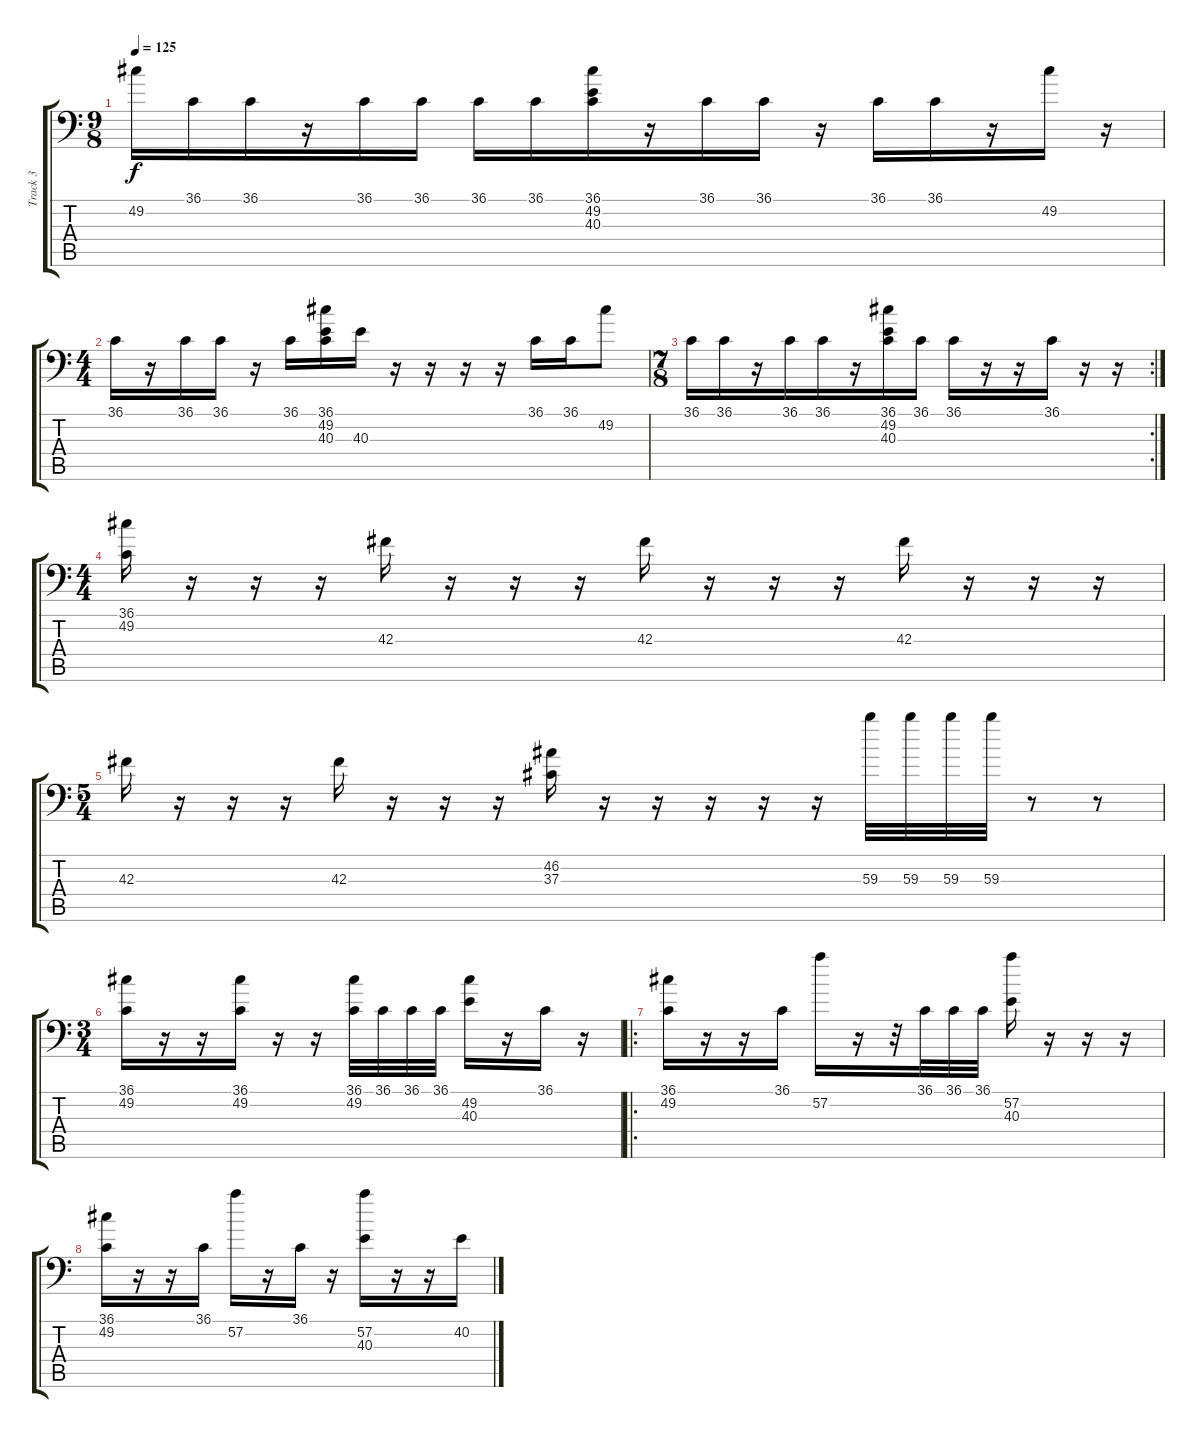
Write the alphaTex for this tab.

\track ("Track 3" "Track 3") {instrument acousticgrandpiano}
\staff {score tabs}
\tuning (C-1 C-1 C-1 C-1 C-1 C-1) {hide}
\ts (9 8)
\tempo 125
\clef f4
\ks c
49.2.16{dy f} 36.1.16 36.1.16 r.16 36.1.16 36.1.16 36.1.16 36.1.16 (36.1 49.2 40.3).16 r.16 36.1.16 36.1.16 r.16 36.1.16 36.1.16 r.16 49.2.16 r.16 |
\ts (4 4)
36.1.16 r.16 36.1.16 36.1.16 r.16 36.1.16 (36.1 49.2 40.3).16 40.3.16 r.16 r.16 r.16 r.16 36.1.16 36.1.16 49.2.8 |
\rc 2
\ts (7 8)
36.1.16 36.1.16 r.16 36.1.16 36.1.16 r.16 (36.1 49.2 40.3).16 36.1.16 36.1.16 r.16 r.16 36.1.16 r.16 r.16 |
\ts (4 4)
(36.1 49.2).16 r.16 r.16 r.16 42.3.16 r.16 r.16 r.16 42.3.16 r.16 r.16 r.16 42.3.16 r.16 r.16 r.16 |
\ts (5 4)
42.3.16 r.16 r.16 r.16 42.3.16 r.16 r.16 r.16 (46.2 37.3).16 r.16 r.16 r.16 r.16 r.16 59.3.32 59.3.32 59.3.32 59.3.32 r.8 r.8 |
\ts (3 4)
(36.1 49.2).16 r.16 r.16 (36.1 49.2).16 r.16 r.16 (36.1 49.2).32 36.1.32 36.1.32 36.1.32 (49.2 40.3).16 r.16 36.1.16 r.16 |
\ro
(36.1 49.2).16 r.16 r.16 36.1.16 57.2.16 r.16 r.32 36.1.32 36.1.32 36.1.32 (57.2 40.3).16 r.16 r.16 r.16 |
(36.1 49.2).16 r.16 r.16 36.1.16 57.2.16 r.16 36.1.16 r.16 (57.2 40.3).16 r.16 r.16 40.2.16
